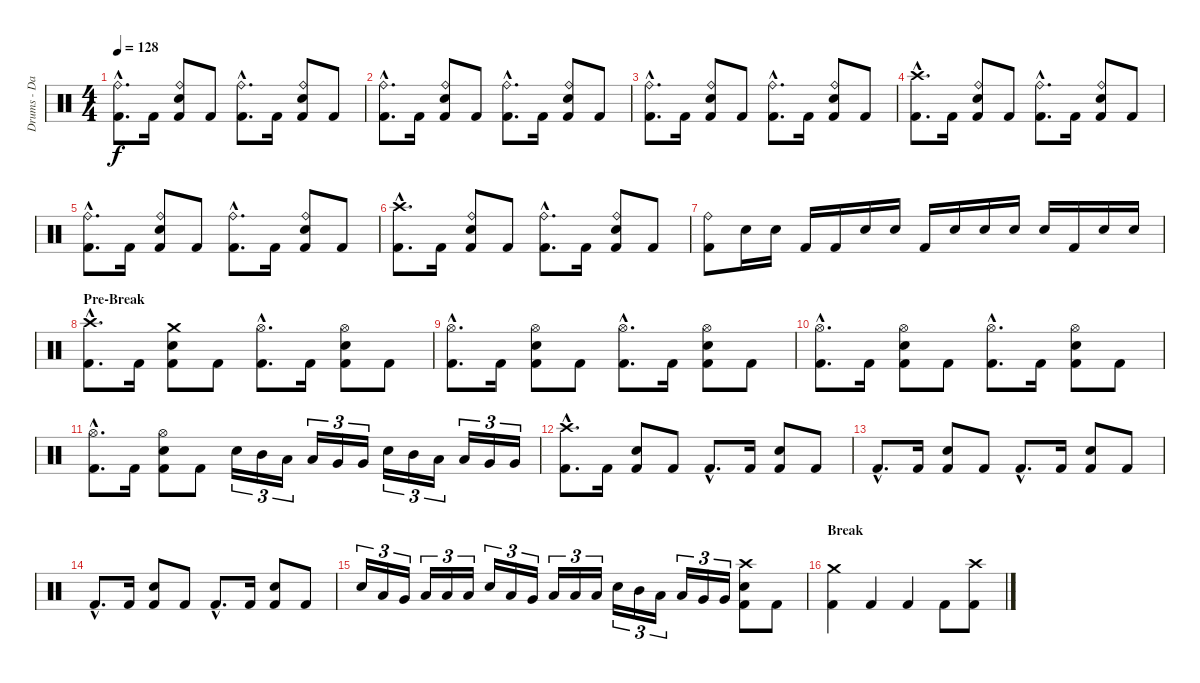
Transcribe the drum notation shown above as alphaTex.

\track ("Drums - Daniel Zimmermann" "Drums - Da") {instrument percussion}
\staff {score}
\articulation defaults
\ts (4 4)
\tempo 128
\clef neutral
\ks c
("Kick (hit) 2"{hac} "Ride (bell)"{hac}).8{d dy f} "Kick (hit) 2".16 ("Kick (hit) 2" "Electric Snare (hit)" "Ride (bell)").8 "Kick (hit) 2".8 ("Kick (hit) 2"{hac} "Ride (bell)"{hac}).8{d} "Kick (hit) 2".16 ("Kick (hit) 2" "Electric Snare (hit)" "Ride (bell)").8 "Kick (hit) 2".8 |
("Kick (hit) 2"{hac} "Ride (bell)"{hac}).8{d} "Kick (hit) 2".16 ("Kick (hit) 2" "Electric Snare (hit)" "Ride (bell)").8 "Kick (hit) 2".8 ("Kick (hit) 2"{hac} "Ride (bell)"{hac}).8{d} "Kick (hit) 2".16 ("Kick (hit) 2" "Electric Snare (hit)" "Ride (bell)").8 "Kick (hit) 2".8 |
("Kick (hit) 2"{hac} "Ride (bell)"{hac}).8{d} "Kick (hit) 2".16 ("Kick (hit) 2" "Electric Snare (hit)" "Ride (bell)").8 "Kick (hit) 2".8 ("Kick (hit) 2"{hac} "Ride (bell)"{hac}).8{d} "Kick (hit) 2".16 ("Kick (hit) 2" "Electric Snare (hit)" "Ride (bell)").8 "Kick (hit) 2".8 |
("Kick (hit) 2"{hac} "Crash high (hit)"{hac}).8{d} "Kick (hit) 2".16 ("Kick (hit) 2" "Electric Snare (hit)" "Ride (bell)").8 "Kick (hit) 2".8 ("Kick (hit) 2"{hac} "Ride (bell)"{hac}).8{d} "Kick (hit) 2".16 ("Kick (hit) 2" "Electric Snare (hit)" "Ride (bell)").8 "Kick (hit) 2".8 |
("Kick (hit) 2"{hac} "Ride (bell)"{hac}).8{d} "Kick (hit) 2".16 ("Kick (hit) 2" "Electric Snare (hit)" "Ride (bell)").8 "Kick (hit) 2".8 ("Kick (hit) 2"{hac} "Ride (bell)"{hac}).8{d} "Kick (hit) 2".16 ("Kick (hit) 2" "Electric Snare (hit)" "Ride (bell)").8 "Kick (hit) 2".8 |
("Kick (hit) 2"{hac} "Crash high (hit)"{hac}).8{d} "Kick (hit) 2".16 ("Kick (hit) 2" "Electric Snare (hit)" "Ride (bell)").8 "Kick (hit) 2".8 ("Kick (hit) 2"{hac} "Ride (bell)"{hac}).8{d} "Kick (hit) 2".16 ("Kick (hit) 2" "Electric Snare (hit)" "Ride (bell)").8 "Kick (hit) 2".8 |
("Kick (hit) 2" "Ride (bell)").8 "Electric Snare (hit)".16 "Electric Snare (hit)".16 "Kick (hit) 2".16 "Kick (hit) 2".16 "Electric Snare (hit)".16 "Electric Snare (hit)".16 "Kick (hit) 2".16 "Electric Snare (hit)".16 "Electric Snare (hit)".16 "Electric Snare (hit)".16 "Electric Snare (hit)".16 "Kick (hit) 2".16 "Electric Snare (hit)".16 "Electric Snare (hit)".16 |
\section ("" "Pre-Break")
("Kick (hit) 2"{hac} "Crash high (hit)"{hac}).8{d} "Kick (hit) 2".16 ("Kick (hit) 2" "Electric Snare (hit)" "Crash medium (hit)").8 "Kick (hit) 2".8 ("Kick (hit) 2"{hac} "Hi-Hat (open)"{hac}).8{d} "Kick (hit) 2".16 ("Kick (hit) 2" "Electric Snare (hit)" "Hi-Hat (open)").8 "Kick (hit) 2".8 |
("Kick (hit) 2"{hac} "Hi-Hat (open)"{hac}).8{d} "Kick (hit) 2".16 ("Kick (hit) 2" "Electric Snare (hit)" "Hi-Hat (open)").8 "Kick (hit) 2".8 ("Kick (hit) 2"{hac} "Hi-Hat (open)"{hac}).8{d} "Kick (hit) 2".16 ("Kick (hit) 2" "Electric Snare (hit)" "Hi-Hat (open)").8 "Kick (hit) 2".8 |
("Kick (hit) 2"{hac} "Hi-Hat (open)"{hac}).8{d} "Kick (hit) 2".16 ("Kick (hit) 2" "Electric Snare (hit)" "Hi-Hat (open)").8 "Kick (hit) 2".8 ("Kick (hit) 2"{hac} "Hi-Hat (open)"{hac}).8{d} "Kick (hit) 2".16 ("Kick (hit) 2" "Electric Snare (hit)" "Hi-Hat (open)").8 "Kick (hit) 2".8 |
("Kick (hit) 2"{hac} "Hi-Hat (open)"{hac}).8{d} "Kick (hit) 2".16 ("Kick (hit) 2" "Electric Snare (hit)" "Hi-Hat (open)").8 "Kick (hit) 2".8 "Electric Snare (hit)".16{tu (3 2)} "Mid Tom (hit)".16{tu (3 2)} "Low Tom (hit)".16{tu (3 2)} "Low Tom (hit)".16{tu (3 2)} "Very Low Tom (hit)".16{tu (3 2)} "Very Low Tom (hit)".16{tu (3 2)} "Electric Snare (hit)".16{tu (3 2)} "Mid Tom (hit)".16{tu (3 2)} "Low Tom (hit)".16{tu (3 2)} "Low Tom (hit)".16{tu (3 2)} "Very Low Tom (hit)".16{tu (3 2)} "Very Low Tom (hit)".16{tu (3 2)} |
("Kick (hit) 2"{hac} "Crash high (hit)"{hac}).8{d} "Kick (hit) 2".16 ("Kick (hit) 2" "Electric Snare (hit)").8 "Kick (hit) 2".8 "Kick (hit) 2"{hac}.8{d} "Kick (hit) 2".16 ("Kick (hit) 2" "Electric Snare (hit)").8 "Kick (hit) 2".8 |
"Kick (hit) 2"{hac}.8{d} "Kick (hit) 2".16 ("Kick (hit) 2" "Electric Snare (hit)").8 "Kick (hit) 2".8 "Kick (hit) 2"{hac}.8{d} "Kick (hit) 2".16 ("Kick (hit) 2" "Electric Snare (hit)").8 "Kick (hit) 2".8 |
"Kick (hit) 2"{hac}.8{d} "Kick (hit) 2".16 ("Kick (hit) 2" "Electric Snare (hit)").8 "Kick (hit) 2".8 "Kick (hit) 2"{hac}.8{d} "Kick (hit) 2".16 ("Kick (hit) 2" "Electric Snare (hit)").8 "Kick (hit) 2".8 |
"Electric Snare (hit)".16{tu (3 2)} "Low Tom (hit)".16{tu (3 2)} "Very Low Tom (hit)".16{tu (3 2)} "Low Floor Tom (hit)".16{tu (3 2)} "Low Floor Tom (hit)".16{tu (3 2)} "Low Floor Tom (hit)".16{tu (3 2)} "Electric Snare (hit)".16{tu (3 2)} "Low Tom (hit)".16{tu (3 2)} "Very Low Tom (hit)".16{tu (3 2)} "Low Floor Tom (hit)".16{tu (3 2)} "Low Floor Tom (hit)".16{tu (3 2)} "Low Floor Tom (hit)".16{tu (3 2)} "Electric Snare (hit)".16{tu (3 2)} "Mid Tom (hit)".16{tu (3 2)} "Low Tom (hit)".16{tu (3 2)} "Low Tom (hit)".16{tu (3 2)} "Very Low Tom (hit)".16{tu (3 2)} "Very Low Tom (hit)".16{tu (3 2)} ("Kick (hit) 2" "Electric Snare (hit)" "Crash high (hit)").8 "Kick (hit) 2".8 |
\section ("" "Break")
("Kick (hit) 2" "Crash medium (hit)").4 "Kick (hit) 2".4 "Kick (hit) 2".4 "Kick (hit) 2".8 ("Kick (hit) 2" "Crash high (hit)").8
